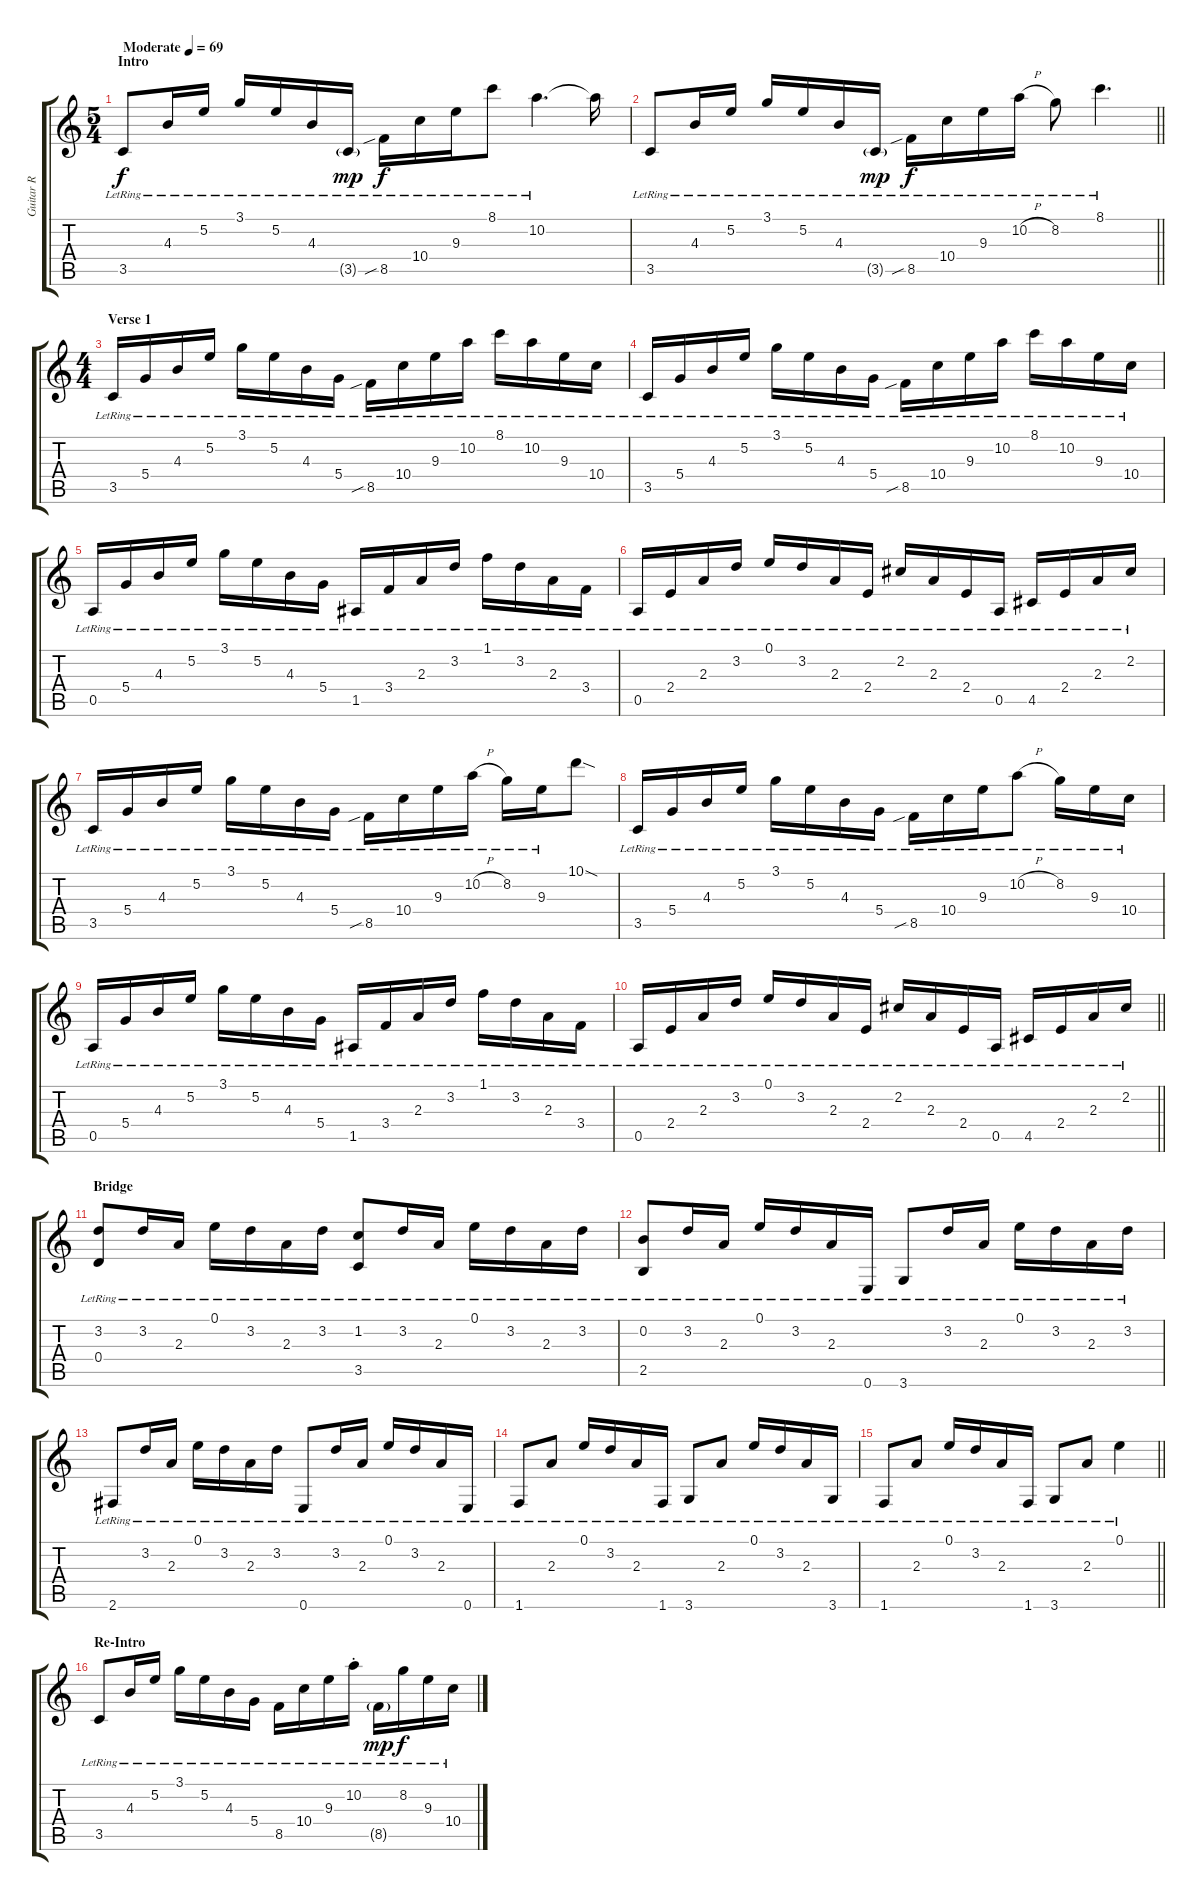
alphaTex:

\track ("Guitar R" "Guitar R") {instrument acousticguitarnylon}
\staff {score tabs}
\tuning (E4 B3 G3 D3 A2 E2) {hide}
\ts (5 4)
\section ("" "Intro")
\tempo (69 "Moderate")
\clef g2
\ks c
3.5{lr}.8{dy f instrument acousticguitarnylon} 4.3{lr}.16 5.2{lr}.16 3.1{lr}.16 5.2{lr}.16 4.3{lr}.16 3.5{g lr}.16{dy mp} 8.5{sib lr}.16{dy f} 10.4{lr}.16 9.3{lr}.16 8.1{lr}.8 10.2{lr}.4{d} 10.2{t}.16 |
\barLineRight lightlight
3.5{lr}.8 4.3{lr}.16 5.2{lr}.16 3.1{lr}.16 5.2{lr}.16 4.3{lr}.16 3.5{g lr}.16{dy mp} 8.5{sib lr}.16{dy f} 10.4{lr}.16 9.3{lr}.16 10.2{h lr}.16 8.2{lr}.8 8.1{lr}.4{d} |
\ts (4 4)
\section ("" "Verse 1")
3.5{lr}.16 5.4{lr}.16 4.3{lr}.16 5.2{lr}.16 3.1{lr}.16 5.2{lr}.16 4.3{lr}.16 5.4{lr}.16 8.5{sib lr}.16 10.4{lr}.16 9.3{lr}.16 10.2{lr}.16 8.1{lr}.16 10.2{lr}.16 9.3{lr}.16 10.4{lr}.16 |
3.5{lr}.16 5.4{lr}.16 4.3{lr}.16 5.2{lr}.16 3.1{lr}.16 5.2{lr}.16 4.3{lr}.16 5.4{lr}.16 8.5{sib lr}.16 10.4{lr}.16 9.3{lr}.16 10.2{lr}.16 8.1{lr}.16 10.2{lr}.16 9.3{lr}.16 10.4{lr}.16 |
0.5{lr}.16 5.4{lr}.16 4.3{lr}.16 5.2{lr}.16 3.1{lr}.16 5.2{lr}.16 4.3{lr}.16 5.4{lr}.16 1.5{lr}.16 3.4{lr}.16 2.3{lr}.16 3.2{lr}.16 1.1{lr}.16 3.2{lr}.16 2.3{lr}.16 3.4{lr}.16 |
0.5{lr}.16 2.4{lr}.16 2.3{lr}.16 3.2{lr}.16 0.1{lr}.16 3.2{lr}.16 2.3{lr}.16 2.4{lr}.16 2.2{lr}.16 2.3{lr}.16 2.4{lr}.16 0.5{lr}.16 4.5{lr}.16 2.4{lr}.16 2.3{lr}.16 2.2{lr}.16 |
3.5{lr}.16 5.4{lr}.16 4.3{lr}.16 5.2{lr}.16 3.1{lr}.16 5.2{lr}.16 4.3{lr}.16 5.4{lr}.16 8.5{sib lr}.16 10.4{lr}.16 9.3{lr}.16 10.2{h lr}.16 8.2{lr}.16 9.3{lr}.16 10.1{sod}.8 |
3.5{lr}.16 5.4{lr}.16 4.3{lr}.16 5.2{lr}.16 3.1{lr}.16 5.2{lr}.16 4.3{lr}.16 5.4{lr}.16 8.5{sib lr}.16 10.4{lr}.16 9.3{lr}.16 10.2{h lr}.8 8.2{lr}.16 9.3{lr}.16 10.4{lr}.16 |
0.5{lr}.16 5.4{lr}.16 4.3{lr}.16 5.2{lr}.16 3.1{lr}.16 5.2{lr}.16 4.3{lr}.16 5.4{lr}.16 1.5{lr}.16 3.4{lr}.16 2.3{lr}.16 3.2{lr}.16 1.1{lr}.16 3.2{lr}.16 2.3{lr}.16 3.4{lr}.16 |
\barLineRight lightlight
0.5{lr}.16 2.4{lr}.16 2.3{lr}.16 3.2{lr}.16 0.1{lr}.16 3.2{lr}.16 2.3{lr}.16 2.4{lr}.16 2.2{lr}.16 2.3{lr}.16 2.4{lr}.16 0.5{lr}.16 4.5{lr}.16 2.4{lr}.16 2.3{lr}.16 2.2{lr}.16 |
\section ("" "Bridge")
(3.2{lr} 0.4{lr}).8 3.2{lr}.16 2.3{lr}.16 0.1{lr}.16 3.2{lr}.16 2.3{lr}.16 3.2{lr}.16 (1.2{lr} 3.5{lr}).8 3.2{lr}.16 2.3{lr}.16 0.1{lr}.16 3.2{lr}.16 2.3{lr}.16 3.2{lr}.16 |
(0.2{lr} 2.5{lr}).8 3.2{lr}.16 2.3{lr}.16 0.1{lr}.16 3.2{lr}.16 2.3{lr}.16 0.6{lr}.16 3.6{lr}.8 3.2{lr}.16 2.3{lr}.16 0.1{lr}.16 3.2{lr}.16 2.3{lr}.16 3.2{lr}.16 |
2.6{lr}.8 3.2{lr}.16 2.3{lr}.16 0.1{lr}.16 3.2{lr}.16 2.3{lr}.16 3.2{lr}.16 0.6{lr}.8 3.2{lr}.16 2.3{lr}.16 0.1{lr}.16 3.2{lr}.16 2.3{lr}.16 0.6{lr}.16 |
1.6{lr}.8 2.3{lr}.8 0.1{lr}.16 3.2{lr}.16 2.3{lr}.16 1.6{lr}.16 3.6{lr}.8 2.3{lr}.8 0.1{lr}.16 3.2{lr}.16 2.3{lr}.16 3.6{lr}.16 |
\barLineRight lightlight
1.6{lr}.8 2.3{lr}.8 0.1{lr}.16 3.2{lr}.16 2.3{lr}.16 1.6{lr}.16 3.6{lr}.8 2.3{lr}.8 0.1{lr}.4 |
\section ("" "Re-Intro")
3.5{lr}.8 4.3{lr}.16 5.2{lr}.16 3.1{lr}.16 5.2{lr}.16 4.3{lr}.16 5.4{lr}.16 8.5{lr}.16 10.4{lr}.16 9.3{lr}.16 10.2{st lr}.16 8.5{g lr}.16{dy mp} 8.2{lr}.16{dy f} 9.3{lr}.16 10.4{lr}.16
